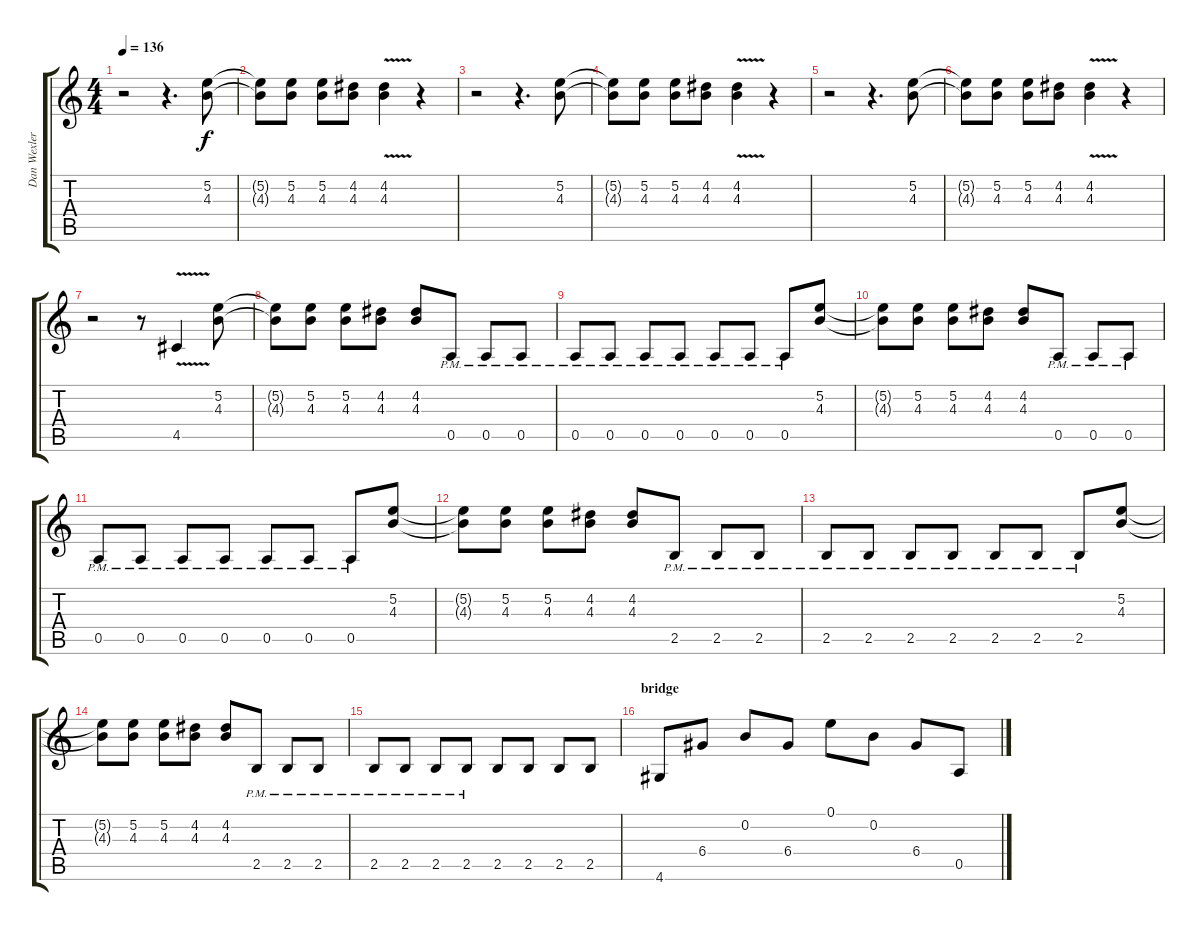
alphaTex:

\track ("Dan Wexler" "Dan Wexler") {instrument distortionguitar}
\staff {score tabs}
\tuning (E4 B3 G3 D3 A2 E2) {hide}
\ts (4 4)
\tempo 136
\clef g2
\ks c
r.2{dy f} r.4{d} (5.2 4.3).8 |
(5.2{t} 4.3{t}).8 (5.2 4.3).8 (5.2 4.3).8 (4.2 4.3).8 (4.2{v} 4.3{v}).4 r.4 |
r.2 r.4{d} (5.2 4.3).8 |
(5.2{t} 4.3{t}).8 (5.2 4.3).8 (5.2 4.3).8 (4.2 4.3).8 (4.2{v} 4.3{v}).4 r.4 |
r.2 r.4{d} (5.2 4.3).8 |
(5.2{t} 4.3{t}).8 (5.2 4.3).8 (5.2 4.3).8 (4.2 4.3).8 (4.2{v} 4.3{v}).4 r.4 |
r.2 r.8 4.5{v}.4 (5.2 4.3).8 |
(5.2{t} 4.3{t}).8 (5.2 4.3).8 (5.2 4.3).8 (4.2 4.3).8 (4.2 4.3).8 0.5{pm}.8 0.5{pm}.8 0.5{pm}.8 |
0.5{pm}.8 0.5{pm}.8 0.5{pm}.8 0.5{pm}.8 0.5{pm}.8 0.5{pm}.8 0.5{pm}.8 (5.2 4.3).8 |
(5.2{t} 4.3{t}).8 (5.2 4.3).8 (5.2 4.3).8 (4.2 4.3).8 (4.2 4.3).8 0.5{pm}.8 0.5{pm}.8 0.5{pm}.8 |
0.5{pm}.8 0.5{pm}.8 0.5{pm}.8 0.5{pm}.8 0.5{pm}.8 0.5{pm}.8 0.5{pm}.8 (5.2 4.3).8 |
(5.2{t} 4.3{t}).8 (5.2 4.3).8 (5.2 4.3).8 (4.2 4.3).8 (4.2 4.3).8 2.5{pm}.8 2.5{pm}.8 2.5{pm}.8 |
2.5{pm}.8 2.5{pm}.8 2.5{pm}.8 2.5{pm}.8 2.5{pm}.8 2.5{pm}.8 2.5{pm}.8 (5.2 4.3).8 |
(5.2{t} 4.3{t}).8 (5.2 4.3).8 (5.2 4.3).8 (4.2 4.3).8 (4.2 4.3).8 2.5{pm}.8 2.5{pm}.8 2.5{pm}.8 |
2.5{pm}.8 2.5{pm}.8 2.5{pm}.8 2.5{pm}.8 2.5.8 2.5.8 2.5.8 2.5.8 |
\section ("" "bridge")
4.6.8{volume 16 instrument electricguitarclean} 6.4.8 0.2.8 6.4.8 0.1.8 0.2.8 6.4.8 0.5.8
